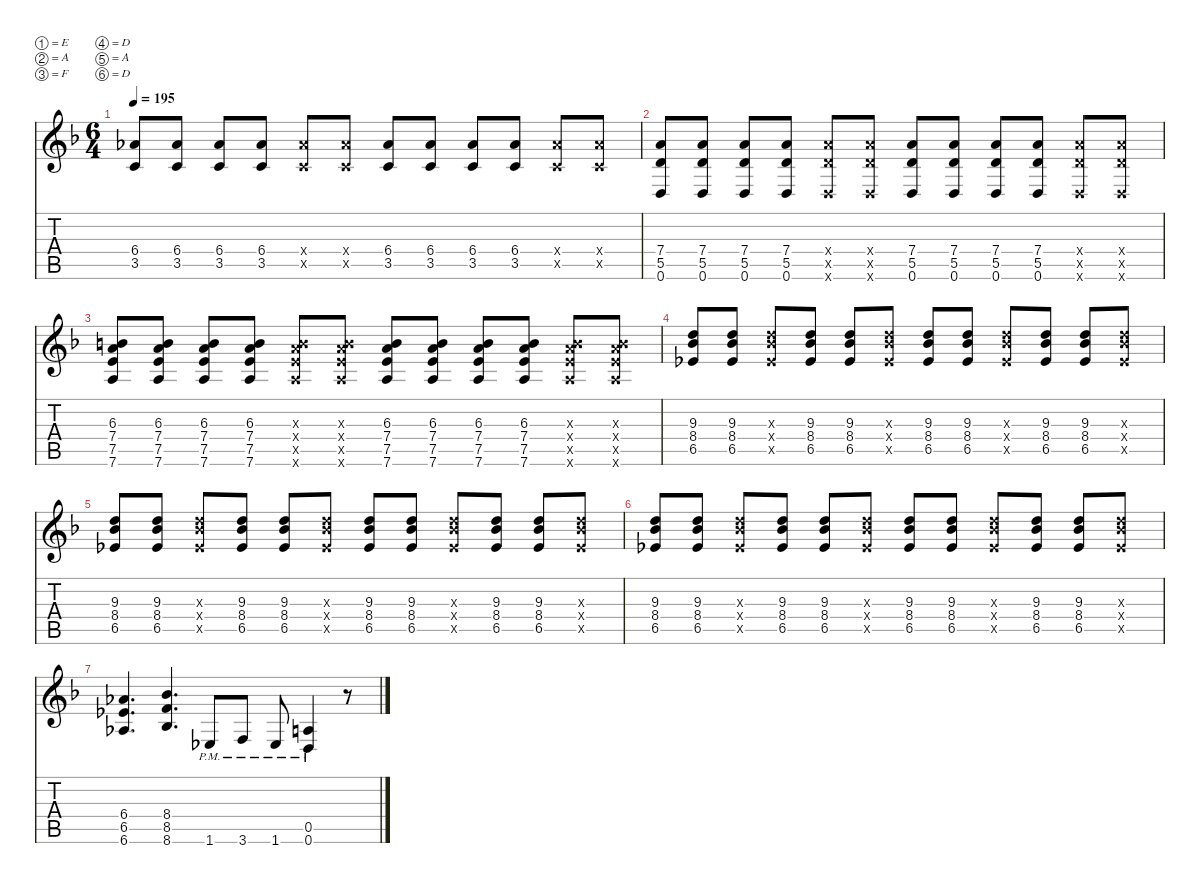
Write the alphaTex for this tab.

\defaultSystemsLayout 4
\hideDynamics
\bracketExtendMode nobrackets
\singleTrackTrackNamePolicy hidden
\multiTrackTrackNamePolicy hidden
\firstSystemTrackNameMode fullname
\firstSystemTrackNameOrientation horizontal
\otherSystemsTrackNameOrientation horizontal
\track ("Guitar 1" "dist.guit.") {defaultSystemsLayout 4 mute instrument distortionguitar}
\staff {score tabs}
\tuning (E4 A3 F3 D3 A2 D2)
\ts (6 4)
\tempo 195
\clef g2
\ks dminor
(6.4{acc b} 3.5{acc forcenatural}).8{dy f beam Up} (6.4{acc b} 3.5{acc forcenatural}).8{beam Up} (6.4{acc b} 3.5{acc forcenatural}).8{beam Up} (6.4{acc b} 3.5{acc forcenatural}).8{beam Up} (6.4{x acc b} 3.5{x acc forcenatural}).8{beam Up} (6.4{x acc b} 3.5{x acc forcenatural}).8{beam Up} (6.4{acc b} 3.5{acc forcenatural}).8{beam Up} (6.4{acc b} 3.5{acc forcenatural}).8{beam Up} (6.4{acc b} 3.5{acc forcenatural}).8{beam Up} (6.4{acc b} 3.5{acc forcenatural}).8{beam Up} (6.4{x acc b} 3.5{x acc forcenatural}).8{beam Up} (6.4{x acc b} 3.5{x acc forcenatural}).8{beam Up} |
(7.4{acc forcenatural} 5.5{acc forcenatural} 0.6{acc forcenatural}).8{beam Up} (7.4{acc forcenatural} 5.5{acc forcenatural} 0.6{acc forcenatural}).8{beam Up} (7.4{acc forcenatural} 5.5{acc forcenatural} 0.6{acc forcenatural}).8{beam Up} (7.4{acc forcenatural} 5.5{acc forcenatural} 0.6{acc forcenatural}).8{beam Up} (7.4{x acc forcenatural} 5.5{x acc forcenatural} 0.6{x acc forcenatural}).8{beam Up} (7.4{x acc forcenatural} 5.5{x acc forcenatural} 0.6{x acc forcenatural}).8{beam Up} (7.4{acc forcenatural} 5.5{acc forcenatural} 0.6{acc forcenatural}).8{beam Up} (7.4{acc forcenatural} 5.5{acc forcenatural} 0.6{acc forcenatural}).8{beam Up} (7.4{acc forcenatural} 5.5{acc forcenatural} 0.6{acc forcenatural}).8{beam Up} (7.4{acc forcenatural} 5.5{acc forcenatural} 0.6{acc forcenatural}).8{beam Up} (7.4{x acc forcenatural} 5.5{x acc forcenatural} 0.6{x acc forcenatural}).8{beam Up} (7.4{x acc forcenatural} 5.5{x acc forcenatural} 0.6{x acc forcenatural}).8{beam Up} |
(6.3{acc forcenatural} 7.4{acc forcenatural} 7.5{acc forcenatural} 7.6{acc forcenatural}).8{beam Up} (6.3{acc forcenatural} 7.4{acc forcenatural} 7.5{acc forcenatural} 7.6{acc forcenatural}).8{beam Up} (6.3{acc forcenatural} 7.4{acc forcenatural} 7.5{acc forcenatural} 7.6{acc forcenatural}).8{beam Up} (6.3{acc forcenatural} 7.4{acc forcenatural} 7.5{acc forcenatural} 7.6{acc forcenatural}).8{beam Up} (6.3{x acc forcenatural} 7.4{x acc forcenatural} 7.5{x acc forcenatural} 7.6{x acc forcenatural}).8{beam Up} (6.3{x acc forcenatural} 7.4{x acc forcenatural} 7.5{x acc forcenatural} 7.6{x acc forcenatural}).8{beam Up} (6.3{acc forcenatural} 7.4{acc forcenatural} 7.5{acc forcenatural} 7.6{acc forcenatural}).8{beam Up} (6.3{acc forcenatural} 7.4{acc forcenatural} 7.5{acc forcenatural} 7.6{acc forcenatural}).8{beam Up} (6.3{acc forcenatural} 7.4{acc forcenatural} 7.5{acc forcenatural} 7.6{acc forcenatural}).8{beam Up} (6.3{acc forcenatural} 7.4{acc forcenatural} 7.5{acc forcenatural} 7.6{acc forcenatural}).8{beam Up} (6.3{x acc forcenatural} 7.4{x acc forcenatural} 7.5{x acc forcenatural} 7.6{x acc forcenatural}).8{beam Up} (6.3{x acc forcenatural} 7.4{x acc forcenatural} 7.5{x acc forcenatural} 7.6{x acc forcenatural}).8{beam Up} |
(9.3{acc forcenatural} 8.4{acc b} 6.5{acc b}).8{beam Up} (9.3{acc forcenatural} 8.4{acc b} 6.5{acc b}).8{beam Up} (9.3{x acc forcenatural} 8.4{x acc b} 6.5{x acc b}).8{beam Up} (9.3{acc forcenatural} 8.4{acc b} 6.5{acc b}).8{beam Up} (9.3{acc forcenatural} 8.4{acc b} 6.5{acc b}).8{beam Up} (9.3{x acc forcenatural} 8.4{x acc b} 6.5{x acc b}).8{beam Up} (9.3{acc forcenatural} 8.4{acc b} 6.5{acc b}).8{beam Up} (9.3{acc forcenatural} 8.4{acc b} 6.5{acc b}).8{beam Up} (9.3{x acc forcenatural} 8.4{x acc b} 6.5{x acc b}).8{beam Up} (9.3{acc forcenatural} 8.4{acc b} 6.5{acc b}).8{beam Up} (9.3{acc forcenatural} 8.4{acc b} 6.5{acc b}).8{beam Up} (9.3{x acc forcenatural} 8.4{x acc b} 6.5{x acc b}).8{beam Up} |
(9.3{acc forcenatural} 8.4{acc b} 6.5{acc b}).8{beam Up} (9.3{acc forcenatural} 8.4{acc b} 6.5{acc b}).8{beam Up} (9.3{x acc forcenatural} 8.4{x acc b} 6.5{x acc b}).8{beam Up} (9.3{acc forcenatural} 8.4{acc b} 6.5{acc b}).8{beam Up} (9.3{acc forcenatural} 8.4{acc b} 6.5{acc b}).8{beam Up} (9.3{x acc forcenatural} 8.4{x acc b} 6.5{x acc b}).8{beam Up} (9.3{acc forcenatural} 8.4{acc b} 6.5{acc b}).8{beam Up} (9.3{acc forcenatural} 8.4{acc b} 6.5{acc b}).8{beam Up} (9.3{x acc forcenatural} 8.4{x acc b} 6.5{x acc b}).8{beam Up} (9.3{acc forcenatural} 8.4{acc b} 6.5{acc b}).8{beam Up} (9.3{acc forcenatural} 8.4{acc b} 6.5{acc b}).8{beam Up} (9.3{x acc forcenatural} 8.4{x acc b} 6.5{x acc b}).8{beam Up} |
(9.3{acc forcenatural} 8.4{acc b} 6.5{acc b}).8{beam Up} (9.3{acc forcenatural} 8.4{acc b} 6.5{acc b}).8{beam Up} (9.3{x acc forcenatural} 8.4{x acc b} 6.5{x acc b}).8{beam Up} (9.3{acc forcenatural} 8.4{acc b} 6.5{acc b}).8{beam Up} (9.3{acc forcenatural} 8.4{acc b} 6.5{acc b}).8{beam Up} (9.3{x acc forcenatural} 8.4{x acc b} 6.5{x acc b}).8{beam Up} (9.3{acc forcenatural} 8.4{acc b} 6.5{acc b}).8{beam Up} (9.3{acc forcenatural} 8.4{acc b} 6.5{acc b}).8{beam Up} (9.3{x acc forcenatural} 8.4{x acc b} 6.5{x acc b}).8{beam Up} (9.3{acc forcenatural} 8.4{acc b} 6.5{acc b}).8{beam Up} (9.3{acc forcenatural} 8.4{acc b} 6.5{acc b}).8{beam Up} (9.3{x acc forcenatural} 8.4{x acc b} 6.5{x acc b}).8{beam Up} |
(6.4{acc b} 6.5{acc b} 6.6{acc b}).4{d beam Up} (8.4{acc b} 8.5{acc forcenatural} 8.6{acc b}).4{d beam Up} 1.6{pm acc b}.8{dy ff beam Up} 3.6{pm acc forcenatural}.8{beam Up} 1.6{pm acc b}.8{beam Up} (0.5{pm acc forcenatural} 0.6{pm acc forcenatural}).4{beam Up} r.8{beam Up}
